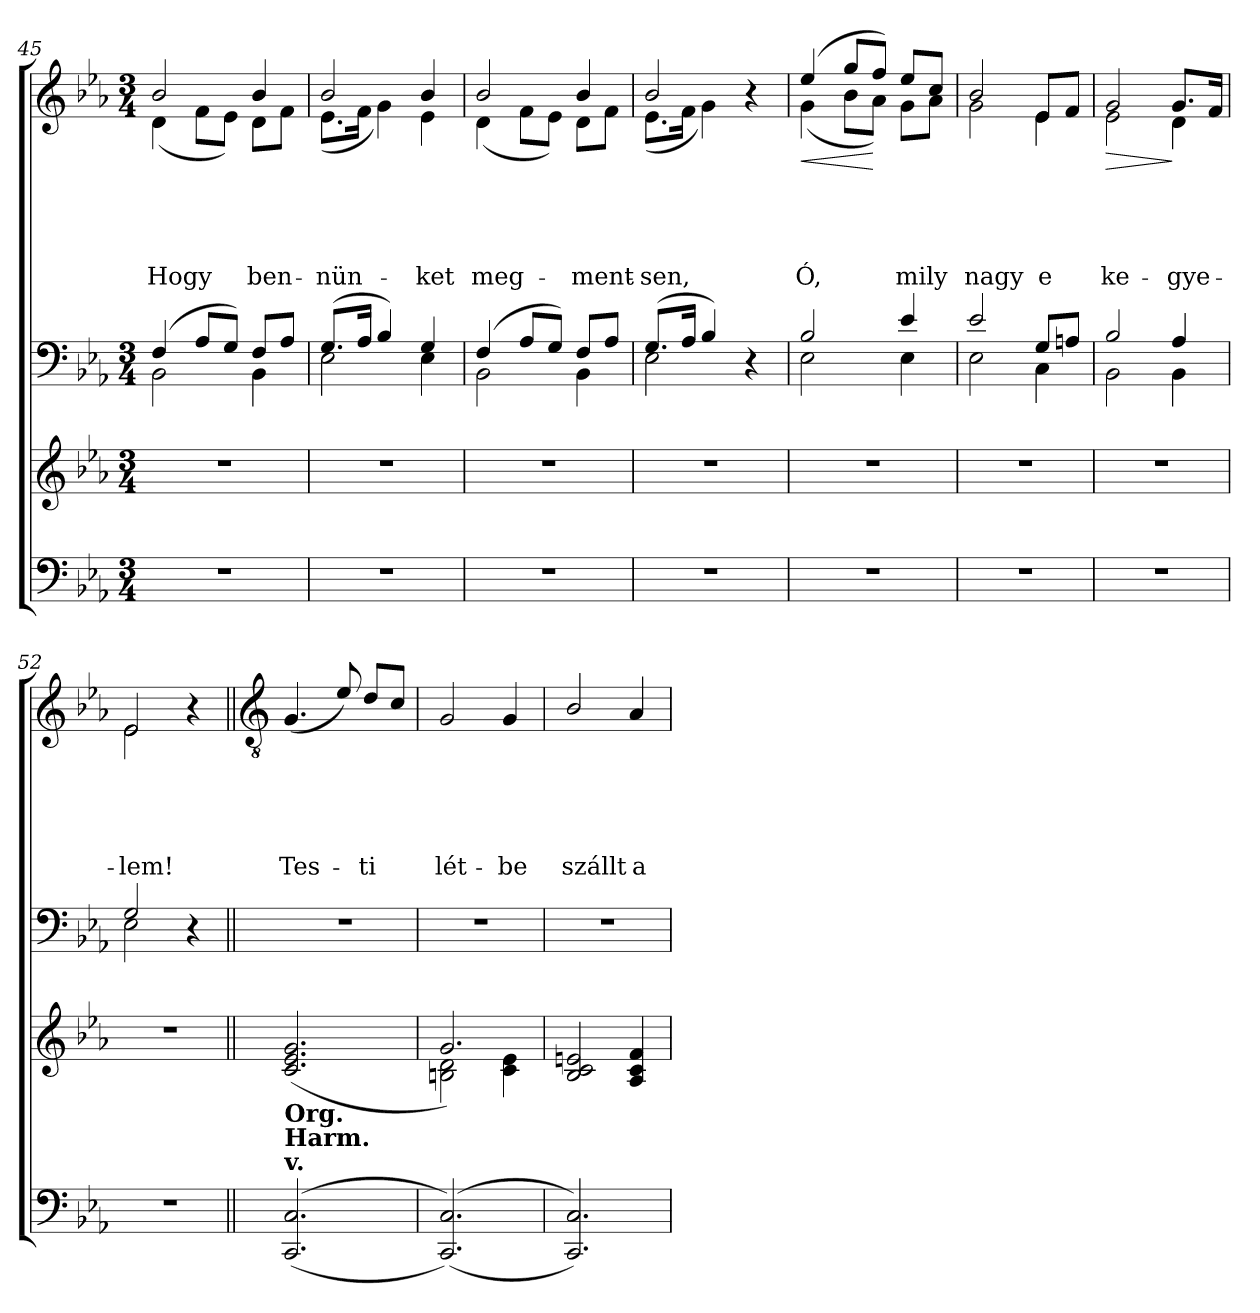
**kern	**kern	**kern	**kern	**text	**text	**text	**text	**text	**dynam
*part4	*part3	*part2	*part1	*part1	*part1	*part1	*part1	*part1	*part1
*staff4	*staff3	*staff2	*staff1	*staff1	*staff1	*staff1	*staff1	*staff1	*staff1
*clefF4	*clefG2	*clefF4	*clefG2	*	*	*	*	*	*
*k[b-e-a-]	*k[b-e-a-]	*k[b-e-a-]	*k[b-e-a-]	*	*	*	*	*	*
*E-:	*E-:	*E-:	*E-:	*	*	*	*	*	*
*M3/4	*M3/4	*M3/4	*M3/4	*	*	*	*	*	*
=45	=45	=45	=45	=45	=45	=45	=45	=45	=45
*	*	*^	*	*	*	*	*	*	*
!	!	!	!	!	!	!	!	!	!LO:LY:b	!
*	*	*	*	*^	*	*	*	*	*	*
2.r	2.r	(>4F/	2BB-\	2b-/	(<4d\	.	.	.	.	Hogy	.
.	.	8A-/L	.	.	8f\L	.	.	.	.	.	.
.	.	8G/J)	.	.	8e-\J)	.	.	.	.	.	.
!	!	!	!	!	!	!	!	!	!	!LO:LY:b	!
.	.	8F/L	4BB-\	4b-/	8d\L	.	.	.	.	ben-	.
.	.	8A-/J	.	.	8f\J	.	.	.	.	.	.
=46	=46	=46	=46	=46	=46	=46	=46	=46	=46	=46	=46
!	!	!	!	!	!	!	!	!	!	!LO:LY:b	!
2.r	2.r	(>8.G/L	2E-\	2b-/	(<8.e-\L	.	.	.	.	-nün-	.
.	.	16A-/Jk	.	.	16f\Jk	.	.	.	.	.	.
.	.	4B-/)	.	.	4g\)	.	.	.	.	.	.
!	!	!	!	!	!	!	!	!	!	!LO:LY:b	!
.	.	4G/	4E-\	4b-/	4e-\	.	.	.	.	-ket	.
!!LO:PB:g=z	!!
=47	=47	=47	=47	=47	=47	=47	=47	=47	=47	=47	=47
!	!	!	!	!	!	!	!	!	!	!LO:LY:b	!
2.r	2.r	(>4F/	2BB-\	2b-/	(<4d\	.	.	.	.	meg-	.
.	.	8A-/L	.	.	8f\L	.	.	.	.	.	.
.	.	8G/J)	.	.	8e-\J)	.	.	.	.	.	.
!	!	!	!	!	!	!	!	!	!	!LO:LY:b	!
.	.	8F/L	4BB-\	4b-/	8d\L	.	.	.	.	-ment-	.
.	.	8A-/J	.	.	8f\J	.	.	.	.	.	.
=48	=48	=48	=48	=48	=48	=48	=48	=48	=48	=48	=48
!	!	!	!	!	!	!	!	!	!	!LO:LY:b	!
2.r	2.r	(>8.G/L	2E-\	2b-/	(<8.e-\L	.	.	.	.	-sen,	.
.	.	16A-/Jk	.	.	16f\Jk	.	.	.	.	.	.
.	.	4B-/)	.	.	4g\)	.	.	.	.	.	.
.	.	4r	4ryy	4r	4ryy	.	.	.	.	.	.
=49	=49	=49	=49	=49	=49	=49	=49	=49	=49	=49	=49
!	!	!	!	!	!	!	!	!	!	!LO:LY:b	!LO:HP:b
2.r	2.r	2B-/	2E-\	(>4ee-/	(<4g\	.	.	.	.	Ó,	<
.	.	.	.	8gg/L	8b-\L	.	.	.	.	.	.
.	.	.	.	8ff/J)	8a-\J)	.	.	.	.	.	[
!	!	!	!	!	!	!	!	!	!	!LO:LY:b	!
.	.	4e-/	4E-\	8ee-/L	8g\L	.	.	.	.	mily	.
.	.	.	.	8cc/J	8a-\J	.	.	.	.	.	.
=50	=50	=50	=50	=50	=50	=50	=50	=50	=50	=50	=50
!	!	!	!	!	!	!	!	!	!	!LO:LY:b	!
2.r	2.r	2e-/	2E-\	2b-/	2g\	.	.	.	.	nagy	.
!	!	!	!	!	!	!	!	!	!	!LO:LY:b	!
.	.	8G/L	4C\	8e-/L	4e-\	.	.	.	.	e	.
.	.	8An/J	.	8f/J	.	.	.	.	.	.	.
=51	=51	=51	=51	=51	=51	=51	=51	=51	=51	=51	=51
!	!	!	!	!	!	!	!	!	!	!LO:LY:b	!LO:HP:b
2.r	2.r	2B-/	2BB-\	2g/	2e-\	.	.	.	.	ke-	>
!	!	!	!	!	!	!	!	!	!	!LO:LY:b	!
.	.	4A-/	4BB-\	8.g/L	4d\	.	.	.	.	-gye-	]
.	.	.	.	16f/Jk	.	.	.	.	.	.	.
=52	=52	=52	=52	=52	=52	=52	=52	=52	=52	=52	=52
!	!	!	!	!	!	!	!	!	!	!LO:LY:b	!
2.r	2.r	2G/	2E-\	2e-/	2e-\	.	.	.	.	-lem!	.
.	.	4r	4ryy	4r	4ryy	.	.	.	.	.	.
*	*	*v	*v	*	*	*	*	*	*	*	*
*	*	*	*v	*v	*	*	*	*	*	*
!!LO:LB:g=z
=53||	=53||	=53||	=53||	=53||	=53||	=53||	=53||	=53||	=53||
*	*	*	*clefGv2	*	*	*	*	*	*
*	*	*^	*^	*	*	*	*	*	*
!	!	!	!	!LO:TX:a:B:t=Andante     Tenor szóló	!	!	!	!	!	!	!
!	!LO:TX:b:B:t=Org.	!	!	!	!	!	!	!	!	!	!
!LO:TX:a:B:t=v.	!	!	!	!	!	!	!	!	!	!	!
!LO:TX:a:B:t=Harm.	!	!	!	!	!	!	!	!	!	!	!
!	!	!	!	!	!	!	!	!	!	!LO:LY:b	!
*	*	*v	*v	*	*	*	*	*	*	*	*
*	*	*	*v	*v	*	*	*	*	*	*
((<2.CC/ 2.C/	(2.c/ 2.e-/ 2.g/	2.r	(>4.G/	.	.	.	.	Tes-	.
.	.	.	8e-/)	.	.	.	.	.	.
!	!	!	!	!	!	!	!	!LO:LY:b	!
.	.	.	8d/L	.	.	.	.	-ti	.
.	.	.	8c/J	.	.	.	.	.	.
=54	=54	=54	=54	=54	=54	=54	=54	=54	=54
*	*^	*	*	*	*	*	*	*	*
!	!	!	!	!	!	!	!	!	!LO:LY:b	!
(<(2.CC/ 2.C/))	2.g/)	2Bn\ 2d\	2.r	2G/	.	.	.	.	lét-	.
!	!	!	!	!	!	!	!	!	!LO:LY:b	!
.	.	4c\ 4e-\	.	4G/	.	.	.	.	-be	.
*	*v	*v	*	*	*	*	*	*	*	*
=55	=55	=55	=55	=55	=55	=55	=55	=55	=55
*	*^	*	*	*	*	*	*	*	*
!	!	!	!	!	!	!	!	!	!LO:LY:b	!
*	*v	*v	*	*	*	*	*	*	*	*
2.CC/ 2.C/))	2B-/ 2c/ 2en/	2.r	2B-/	.	.	.	.	szállt	.
!	!	!	!	!	!	!	!	!LO:LY:b	!
.	4A-/ 4c/ 4f/	.	4A-/	.	.	.	.	a-	.
=	=	=	=	=	=	=	=	=	=
*-	*-	*-	*-	*-	*-	*-	*-	*-	*-
